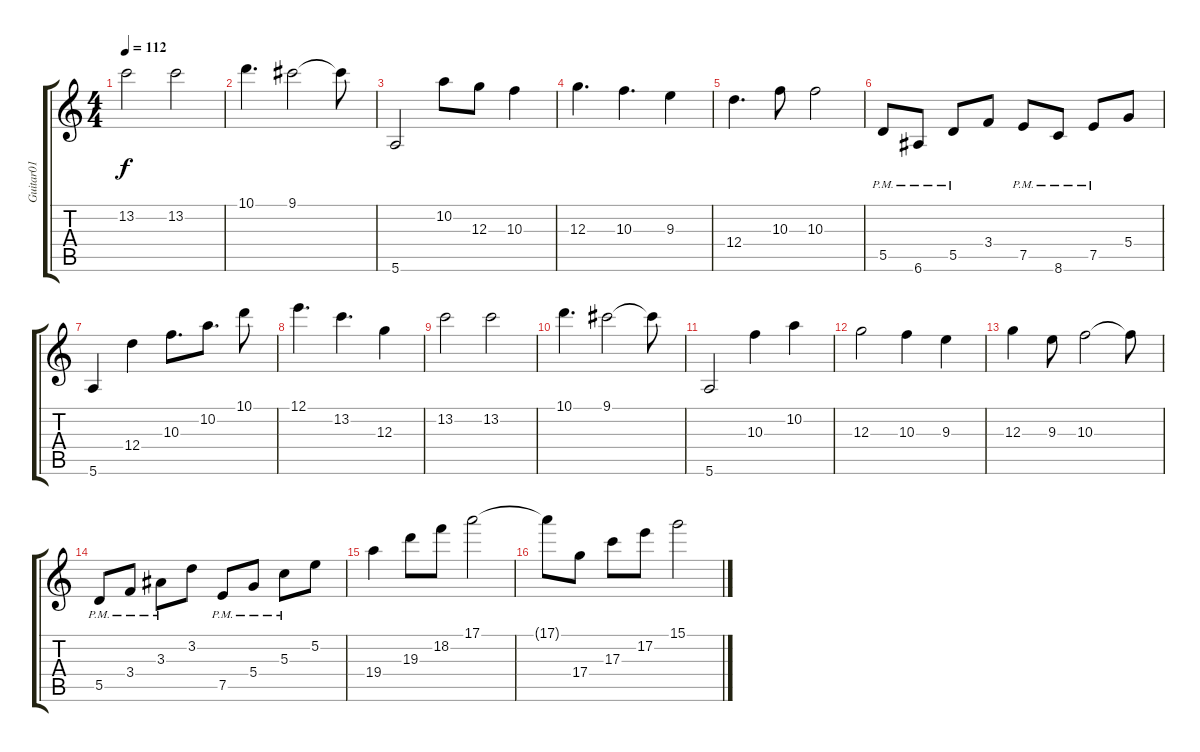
\track ("Guitar01" "Guitar01") {instrument distortionguitar}
\staff {score tabs}
\tuning (E4 B3 G3 D3 A2 E2) {hide}
\ts (4 4)
\tempo 112
\clef g2
\ks c
13.2.2{dy f} 13.2.2 |
10.1.4{d} 9.1.2 9.1{t}.8 |
5.6.2 10.2.8 12.3.8 10.3.4 |
12.3.4{d} 10.3.4{d} 9.3.4 |
12.4.4{d} 10.3.8 10.3.2 |
5.5{pm}.8 6.6{pm}.8 5.5{pm}.8 3.4.8 7.5{pm}.8 8.6{pm}.8 7.5{pm}.8 5.4.8 |
5.6.4 12.4.4 10.3.8{d} 10.2.8{d} 10.1.8 |
12.1.4{d} 13.2.4{d} 12.3.4 |
13.2.2 13.2.2 |
10.1.4{d} 9.1.2 9.1{t}.8 |
5.6.2 10.3.4 10.2.4 |
12.3.2 10.3.4 9.3.4 |
12.3.4 9.3.8 10.3.2 10.3{t}.8 |
5.5{pm}.8 3.4{pm}.8 3.3{pm}.8 3.2.8 7.5{pm}.8 5.4{pm}.8 5.3{pm}.8 5.2.8 |
19.4.4 19.3.8 18.2.8 17.1.2 |
17.1{t}.8 17.4.8 17.3.8 17.2.8 15.1.2
